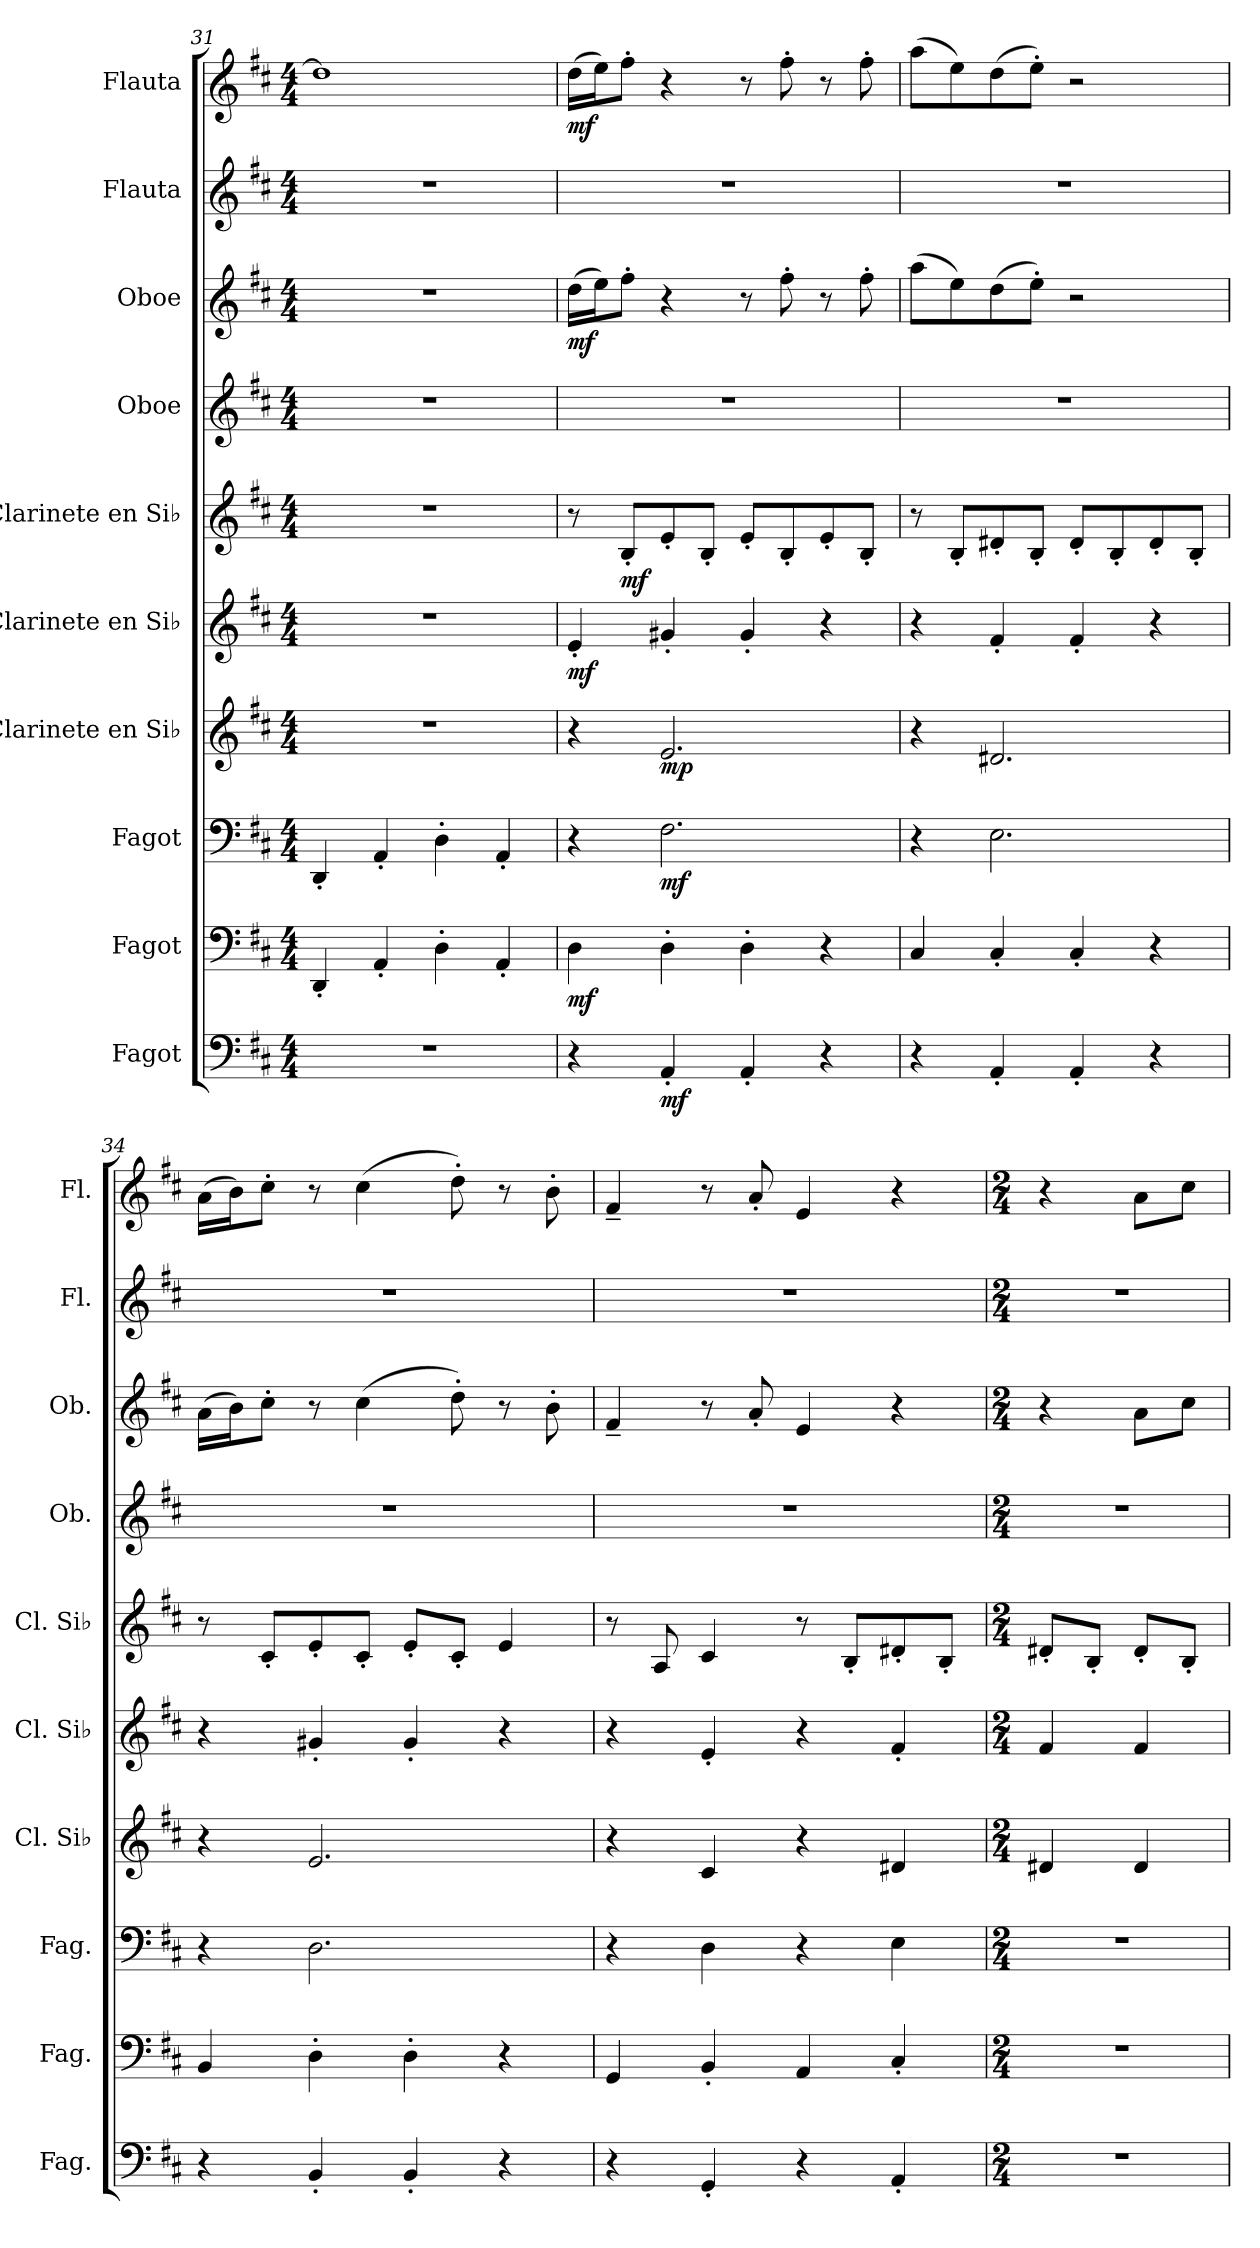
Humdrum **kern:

**kern	**dynam	**kern	**dynam	**kern	**dynam	**kern	**dynam	**kern	**dynam	**kern	**dynam	**kern	**kern	**dynam	**kern	**kern	**dynam
*part10	*part10	*part9	*part9	*part8	*part8	*part7	*part7	*part6	*part6	*part5	*part5	*part4	*part3	*part3	*part2	*part1	*part1
*staff10	*staff10	*staff9	*staff9	*staff8	*staff8	*staff7	*staff7	*staff6	*staff6	*staff5	*staff5	*staff4	*staff3	*staff3	*staff2	*staff1	*staff1
*I"Fagot	*	*I"Fagot	*	*I"Fagot	*	*I"Clarinete en Si♭	*	*I"Clarinete en Si♭	*	*I"Clarinete en Si♭	*	*I"Oboe	*I"Oboe	*	*I"Flauta	*I"Flauta	*
*I'Fag.	*	*I'Fag.	*	*I'Fag.	*	*I'Cl. Si♭	*	*I'Cl. Si♭	*	*I'Cl. Si♭	*	*I'Ob.	*I'Ob.	*	*I'Fl.	*I'Fl.	*
*clefF4	*	*clefF4	*	*clefF4	*	*clefG2	*	*clefG2	*	*clefG2	*	*clefG2	*clefG2	*	*clefG2	*clefG2	*
*	*	*	*	*	*	*ITrd1c2	*	*ITrd1c2	*	*ITrd1c2	*	*	*	*	*	*	*
*k[f#c#]	*	*k[f#c#]	*	*k[f#c#]	*	*k[]	*	*k[]	*	*k[]	*	*k[f#c#]	*k[f#c#]	*	*k[f#c#]	*k[f#c#]	*
*M4/4	*	*M4/4	*	*M4/4	*	*M4/4	*	*M4/4	*	*M4/4	*	*M4/4	*M4/4	*	*M4/4	*M4/4	*
=31	=31	=31	=31	=31	=31	=31	=31	=31	=31	=31	=31	=31	=31	=31	=31	=31	=31
1r	.	4DD'/	.	4DD'/	.	1r	.	1r	.	1r	.	1r	1r	.	1r	1dd]	.
.	.	4AA'/	.	4AA'/	.	.	.	.	.	.	.	.	.	.	.	.	.
.	.	4D'\	.	4D'\	.	.	.	.	.	.	.	.	.	.	.	.	.
.	.	4AA'/	.	4AA'/	.	.	.	.	.	.	.	.	.	.	.	.	.
=32	=32	=32	=32	=32	=32	=32	=32	=32	=32	=32	=32	=32	=32	=32	=32	=32	=32
!	!	!	!LO:DY:b	!	!	!	!	!	!LO:DY:b	!	!	!	!	!LO:DY:b	!	!	!LO:DY:b
4r	.	4D\	mf	4r	.	4r	.	4d'/	mf	8r	.	1r	(>16dd\LL	mf	1r	(>16dd\LL	mf
.	.	.	.	.	.	.	.	.	.	.	.	.	16ee\J)	.	.	16ee\J)	.
!	!	!	!	!	!	!	!	!	!	!	!LO:DY:b	!	!	!	!	!	!
.	.	.	.	.	.	.	.	.	.	8A'/L	mf	.	8ff#'\J	.	.	8ff#'\J	.
!	!LO:DY:b	!	!	!	!LO:DY:b	!	!LO:DY:b	!	!	!	!	!	!	!	!	!	!
4AA'/	mf	4D'\	.	2.F#\	mf	2.d/	mp	4f#X'/	.	8d'/	.	.	4r	.	.	4r	.
.	.	.	.	.	.	.	.	.	.	8A'/J	.	.	.	.	.	.	.
4AA'/	.	4D'\	.	.	.	.	.	4f#'/	.	8d'/L	.	.	8r	.	.	8r	.
.	.	.	.	.	.	.	.	.	.	8A'/	.	.	8ff#'\	.	.	8ff#'\	.
4r	.	4r	.	.	.	.	.	4r	.	8d'/	.	.	8r	.	.	8r	.
.	.	.	.	.	.	.	.	.	.	8A'/J	.	.	8ff#'\	.	.	8ff#'\	.
=33	=33	=33	=33	=33	=33	=33	=33	=33	=33	=33	=33	=33	=33	=33	=33	=33	=33
4r	.	4C#/	.	4r	.	4r	.	4r	.	8r	.	1r	(>8aa\L	.	1r	(>8aa\L	.
.	.	.	.	.	.	.	.	.	.	8A'/L	.	.	8ee\)	.	.	8ee\)	.
4AA'/	.	4C#'/	.	2.E\	.	2.c#X/	.	4e'/	.	8c#X'/	.	.	(>8dd\	.	.	(>8dd\	.
.	.	.	.	.	.	.	.	.	.	8A'/J	.	.	8ee'\J)	.	.	8ee'\J)	.
4AA'/	.	4C#'/	.	.	.	.	.	4e'/	.	8c#'/L	.	.	2r	.	.	2r	.
.	.	.	.	.	.	.	.	.	.	8A'/	.	.	.	.	.	.	.
4r	.	4r	.	.	.	.	.	4r	.	8c#'/	.	.	.	.	.	.	.
.	.	.	.	.	.	.	.	.	.	8A'/J	.	.	.	.	.	.	.
=34	=34	=34	=34	=34	=34	=34	=34	=34	=34	=34	=34	=34	=34	=34	=34	=34	=34
4r	.	4BB/	.	4r	.	4r	.	4r	.	8r	.	1r	(>16a\LL	.	1r	(>16a\LL	.
.	.	.	.	.	.	.	.	.	.	.	.	.	16b\J)	.	.	16b\J)	.
.	.	.	.	.	.	.	.	.	.	8B'/L	.	.	8cc#'\J	.	.	8cc#'\J	.
4BB'/	.	4D'\	.	2.D\	.	2.d/	.	4f#X'/	.	8d'/	.	.	8r	.	.	8r	.
.	.	.	.	.	.	.	.	.	.	8B'/J	.	.	(>4cc#\	.	.	(>4cc#\	.
4BB'/	.	4D'\	.	.	.	.	.	4f#'/	.	8d'/L	.	.	.	.	.	.	.
.	.	.	.	.	.	.	.	.	.	8B'/J	.	.	8dd'\)	.	.	8dd'\)	.
4r	.	4r	.	.	.	.	.	4r	.	4d/	.	.	8r	.	.	8r	.
.	.	.	.	.	.	.	.	.	.	.	.	.	8b'\	.	.	8b'\	.
=35	=35	=35	=35	=35	=35	=35	=35	=35	=35	=35	=35	=35	=35	=35	=35	=35	=35
4r	.	4GG/	.	4r	.	4r	.	4r	.	8r	.	1r	4f#~/	.	1r	4f#~/	.
.	.	.	.	.	.	.	.	.	.	8G/	.	.	.	.	.	.	.
4GG'/	.	4BB'/	.	4D\	.	4B/	.	4d'/	.	4B/	.	.	8r	.	.	8r	.
.	.	.	.	.	.	.	.	.	.	.	.	.	8a'/	.	.	8a'/	.
4r	.	4AA/	.	4r	.	4r	.	4r	.	8r	.	.	4e/	.	.	4e/	.
.	.	.	.	.	.	.	.	.	.	8A'/L	.	.	.	.	.	.	.
4AA'/	.	4C#'/	.	4E\	.	4c#X/	.	4e'/	.	8c#X'/	.	.	4r	.	.	4r	.
.	.	.	.	.	.	.	.	.	.	8A'/J	.	.	.	.	.	.	.
=36	=36	=36	=36	=36	=36	=36	=36	=36	=36	=36	=36	=36	=36	=36	=36	=36	=36
*M2/4	*	*M2/4	*	*M2/4	*	*M2/4	*	*M2/4	*	*M2/4	*	*M2/4	*M2/4	*	*M2/4	*M2/4	*
2r	.	2r	.	2r	.	4c#X/	.	4e/	.	8c#X'/L	.	2r	4r	.	2r	4r	.
.	.	.	.	.	.	.	.	.	.	8A'/J	.	.	.	.	.	.	.
.	.	.	.	.	.	4c#/	.	4e/	.	8c#'/L	.	.	8a\L	.	.	8a\L	.
.	.	.	.	.	.	.	.	.	.	8A'/J	.	.	8cc#\J	.	.	8cc#\J	.
=	=	=	=	=	=	=	=	=	=	=	=	=	=	=	=	=	=
*-	*-	*-	*-	*-	*-	*-	*-	*-	*-	*-	*-	*-	*-	*-	*-	*-	*-
